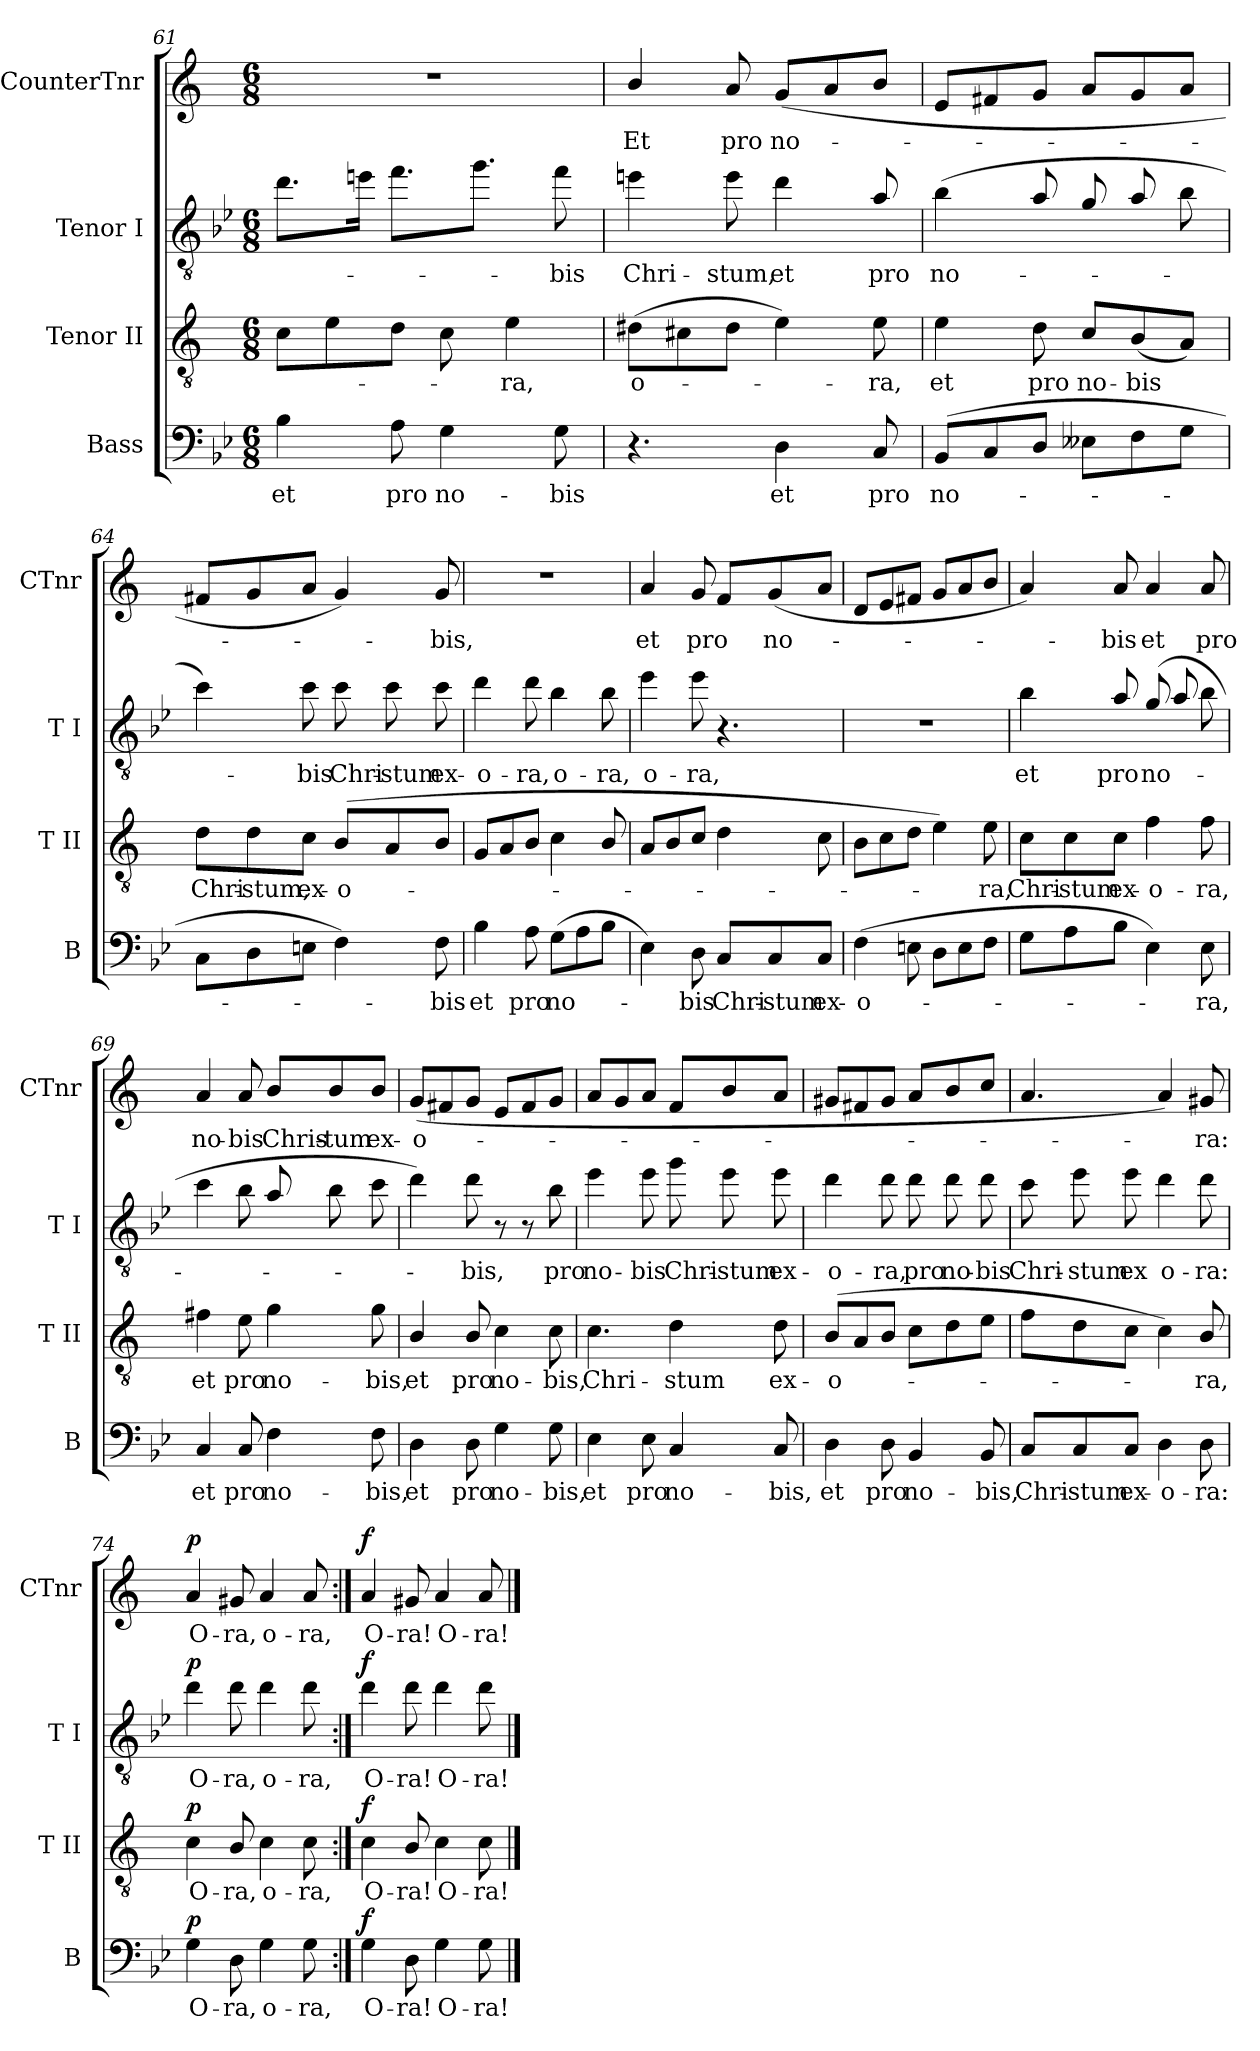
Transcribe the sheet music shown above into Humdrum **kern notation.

**kern	**text	**dynam	**kern	**text	**dynam	**kern	**text	**dynam	**kern	**text	**dynam
*part4	*part4	*part4	*part3	*part3	*part3	*part2	*part2	*part2	*part1	*part1	*part1
*staff4	*staff4	*staff4	*staff3	*staff3	*staff3	*staff2	*staff2	*staff2	*staff1	*staff1	*staff1
*I"Bass	*	*	*I"Tenor II	*	*	*I"Tenor I	*	*	*I"CounterTnr	*	*
*I'B	*	*	*I'T II	*	*	*I'T I	*	*	*I'CTnr	*	*
!!LO:LB:g=z
*clefF4	*	*	*clefGv2	*	*	*clefGv2	*	*	*clefG2	*	*
*	*	*	*ITrd1c2	*	*	*ITrd8c14	*	*	*ITrd1c2	*	*
*k[b-e-]	*	*	*k[b-e-]	*	*	*k[b-e-]	*	*	*k[b-e-]	*	*
*B-:	*	*	*B-:	*	*	*B-:	*	*	*B-:	*	*
*M6/8	*	*	*M6/8	*	*	*M6/8	*	*	*M6/8	*	*
=61	=61	=61	=61	=61	=61	=61	=61	=61	=61	=61	=61
!	!LO:LY:b	!	!	!LO:LY:b	!	!	!LO:LY:b	!	!	!	!
4B-\	et	.	8B-\L	- ­ -	.	8.d\L	- ­ -	.	2.r	.	.
.	.	.	8d\	.	.	.	.	.	.	.	.
.	.	.	.	.	.	16en\Jk	.	.	.	.	.
!	!LO:LY:b	!	!	!	!	!	!	!	!	!	!
8A\	pro	.	8c\J	.	.	8.f\L	.	.	.	.	.
!	!LO:LY:b	!	!	!	!	!	!	!	!	!	!
4G\	no-	.	8B-\	.	.	.	.	.	.	.	.
.	.	.	.	.	.	8.g\J	.	.	.	.	.
!	!	!	!	!LO:LY:b	!	!	!	!	!	!	!
.	.	.	4d\	-ra,	.	.	.	.	.	.	.
!	!LO:LY:b	!	!	!	!	!	!LO:LY:b	!	!	!	!
8G\	-bis	.	.	.	.	8f\	-bis	.	.	.	.
=62	=62	=62	=62	=62	=62	=62	=62	=62	=62	=62	=62
!	!	!	!	!LO:LY:b	!	!	!LO:LY:b	!	!	!LO:LY:b	!
4.r	.	.	(>8c#X\L	o-	.	4en\	Chri-	.	4a/	Et	.
.	.	.	8Bn\	.	.	.	.	.	.	.	.
!	!	!	!	!	!	!	!LO:LY:b	!	!	!LO:LY:b	!
.	.	.	8c#\J	.	.	8e\	-stum,	.	8g/	pro	.
!	!LO:LY:b	!	!	!	!	!	!LO:LY:b	!	!	!LO:LY:b	!
4D\	et	.	4d\)	.	.	4d\	et	.	(<8f/L	no-	.
.	.	.	.	.	.	.	.	.	8g/	.	.
!	!LO:LY:b	!	!	!LO:LY:b	!	!	!LO:LY:b	!	!	!	!
8C/	pro	.	8d\	-ra,	.	8A/	pro	.	8a/J	.	.
=63	=63	=63	=63	=63	=63	=63	=63	=63	=63	=63	=63
!	!LO:LY:b	!	!	!LO:LY:b	!	!	!LO:LY:b	!	!	!	!
(8BB-/L	no-	.	4d\	et	.	(>4B-\	no-	.	8d/L	.	.
8C/	.	.	.	.	.	.	.	.	8en/	.	.
!	!	!	!	!LO:LY:b	!	!	!	!	!	!	!
8D/J	.	.	8c\	pro	.	8A/	.	.	8f/J	.	.
!	!	!	!	!LO:LY:b	!	!	!	!	!	!	!
8E--X\L	.	.	8B-/L	no-	.	8G/	.	.	8g/L	.	.
!	!	!	!	!LO:LY:b	!	!	!	!	!	!	!
8F\	.	.	(<8A/	-bis	.	8A/	.	.	8f/	.	.
8G\J	.	.	8G/J)	.	.	8B-\	.	.	8g/J	.	.
=64	=64	=64	=64	=64	=64	=64	=64	=64	=64	=64	=64
!	!	!	!	!LO:LY:b	!	!	!	!	!	!	!
8C\L	.	.	8c\L	Chri-	.	4c\)	.	.	8en/L	.	.
!	!	!	!	!LO:LY:b	!	!	!	!	!	!	!
8D\	.	.	8c\	-stum,	.	.	.	.	8f/	.	.
!	!	!	!	!LO:LY:b	!	!	!LO:LY:b	!	!	!	!
8En\J	.	.	8B-\J	ex-	.	8c\	-bis	.	8g/J	.	.
!	!	!	!	!LO:LY:b	!	!	!LO:LY:b	!	!	!	!
4F\)	.	.	(8A/L	-o-	.	8c\	Chri-	.	4f/)	.	.
!	!	!	!	!	!	!	!LO:LY:b	!	!	!	!
.	.	.	8G/	.	.	8c\	-stum	.	.	.	.
!	!LO:LY:b	!	!	!	!	!	!LO:LY:b	!	!	!LO:LY:b	!
8F\	-bis	.	8A/J	.	.	8c\	ex-	.	8f/	-bis,	.
!!LO:PB:g=z
=65	=65	=65	=65	=65	=65	=65	=65	=65	=65	=65	=65
!	!LO:LY:b	!	!	!LO:LY:b	!	!	!LO:LY:b	!	!	!	!
4B-\	et	.	8F/L	- ­ -	.	4d\	-o-	.	2.r	.	.
.	.	.	8G/	.	.	.	.	.	.	.	.
!	!LO:LY:b	!	!	!	!	!	!LO:LY:b	!	!	!	!
8A\	pro	.	8A/J	.	.	8d\	-ra,	.	.	.	.
!	!LO:LY:b	!	!	!	!	!	!LO:LY:b	!	!	!	!
(>8G\L	no-	.	4B-\	.	.	4B-\	o-	.	.	.	.
8A\	.	.	.	.	.	.	.	.	.	.	.
!	!	!	!	!	!	!	!LO:LY:b	!	!	!	!
8B-\J	.	.	8A/	.	.	8B-\	-ra,	.	.	.	.
=66	=66	=66	=66	=66	=66	=66	=66	=66	=66	=66	=66
!	!	!	!	!	!	!	!LO:LY:b	!	!	!LO:LY:b	!
4E-\)	.	.	8G/L	.	.	4e-\	o-	.	4g/	et	.
.	.	.	8A/	.	.	.	.	.	.	.	.
!	!LO:LY:b	!	!	!	!	!	!LO:LY:b	!	!	!LO:LY:b	!
8D\	-bis	.	8B-/J	.	.	8e-\	-ra,	.	8f/	pro	.
!	!LO:LY:b	!	!	!	!	!	!	!	!	!	!
8C/L	Chri-	.	4c\	.	.	4.r	.	.	8e-/L	.	.
!	!LO:LY:b	!	!	!	!	!	!	!	!	!LO:LY:b	!
8C/	-stum	.	.	.	.	.	.	.	(8f/	no-	.
!	!LO:LY:b	!	!	!	!	!	!	!	!	!	!
8C/J	ex-	.	8B-\	.	.	.	.	.	8g/J	.	.
=67	=67	=67	=67	=67	=67	=67	=67	=67	=67	=67	=67
!	!LO:LY:b	!	!	!	!	!	!	!	!	!	!
(>4F\	-o-	.	8A\L	.	.	2.r	.	.	8c/L	.	.
.	.	.	8B-\	.	.	.	.	.	8d/	.	.
8En\	.	.	8c\J	.	.	.	.	.	8en/J	.	.
8D\L	.	.	4d\)	.	.	.	.	.	8f/L	.	.
8E\	.	.	.	.	.	.	.	.	8g/	.	.
!	!	!	!	!LO:LY:b	!	!	!	!	!	!	!
8F\J	.	.	8d\	-ra,	.	.	.	.	8a/J	.	.
=68	=68	=68	=68	=68	=68	=68	=68	=68	=68	=68	=68
!	!	!	!	!LO:LY:b	!	!	!LO:LY:b	!	!	!	!
8G\L	.	.	8B-\L	Chri-	.	4B-\	et	.	4g/)	.	.
!	!	!	!	!LO:LY:b	!	!	!	!	!	!	!
8A\	.	.	8B-\	-stum	.	.	.	.	.	.	.
!	!	!	!	!LO:LY:b	!	!	!LO:LY:b	!	!	!LO:LY:b	!
8B-\J	.	.	8B-\J	ex-	.	8A/	pro	.	8g/	-bis	.
!	!	!	!	!LO:LY:b	!	!	!LO:LY:b	!	!	!LO:LY:b	!
4E-\)	.	.	4e-\	-o-	.	(8G/	no-	.	4g/	et	.
.	.	.	.	.	.	8A/	.	.	.	.	.
!	!LO:LY:b	!	!	!LO:LY:b	!	!	!	!	!	!LO:LY:b	!
8E-\	-ra,	.	8e-\	-ra,	.	8B-\	.	.	8g/	pro	.
!!LO:LB:g=z
=69	=69	=69	=69	=69	=69	=69	=69	=69	=69	=69	=69
!	!LO:LY:b	!	!	!LO:LY:b	!	!	!LO:LY:b	!	!	!LO:LY:b	!
4C/	et	.	4en\	et	.	4c\	- ­ -	.	4g/	no-	.
!	!LO:LY:b	!	!	!LO:LY:b	!	!	!	!	!	!LO:LY:b	!
8C/	pro	.	8d\	pro	.	8B-\	.	.	8g/	-bis	.
!	!LO:LY:b	!	!	!LO:LY:b	!	!	!	!	!	!LO:LY:b	!
4F\	no-	.	4f\	no-	.	8A/	.	.	8a/L	Chris-	.
!	!	!	!	!	!	!	!	!	!	!LO:LY:b	!
.	.	.	.	.	.	8B-\	.	.	8a/	-tum	.
!	!LO:LY:b	!	!	!LO:LY:b	!	!	!	!	!	!LO:LY:b	!
8F\	-bis,	.	8f\	-bis,	.	8c\	.	.	8a/J	ex-	.
=70	=70	=70	=70	=70	=70	=70	=70	=70	=70	=70	=70
!	!LO:LY:b	!	!	!LO:LY:b	!	!	!	!	!	!LO:LY:b	!
4D\	et	.	4A/	et	.	4d\)	.	.	(8f/L	-o-	.
.	.	.	.	.	.	.	.	.	8en/	.	.
!	!LO:LY:b	!	!	!LO:LY:b	!	!	!LO:LY:b	!	!	!	!
8D\	pro	.	8A/	pro	.	8d\	-bis,	.	8f/J	.	.
!	!LO:LY:b	!	!	!LO:LY:b	!	!	!	!	!	!	!
4G\	no-	.	4B-\	no-	.	8r	.	.	8d/L	.	.
.	.	.	.	.	.	8r	.	.	8e/	.	.
!	!LO:LY:b	!	!	!LO:LY:b	!	!	!LO:LY:b	!	!	!	!
8G\	-bis,	.	8B-\	-bis,	.	8B-\	pro	.	8f/J	.	.
=71	=71	=71	=71	=71	=71	=71	=71	=71	=71	=71	=71
!	!LO:LY:b	!	!	!LO:LY:b	!	!	!LO:LY:b	!	!	!	!
4E-\	et	.	4.B-\	Chri-	.	4e-\	no-	.	8g/L	.	.
.	.	.	.	.	.	.	.	.	8f/	.	.
!	!LO:LY:b	!	!	!	!	!	!LO:LY:b	!	!	!	!
8E-\	pro	.	.	.	.	8e-\	-bis	.	8g/J	.	.
!	!LO:LY:b	!	!	!LO:LY:b	!	!	!LO:LY:b	!	!	!	!
4C/	no-	.	4c\	-stum	.	8g\	Chri-	.	8e-/L	.	.
!	!	!	!	!	!	!	!LO:LY:b	!	!	!	!
.	.	.	.	.	.	8e-\	-stum	.	8a/	.	.
!	!LO:LY:b	!	!	!LO:LY:b	!	!	!LO:LY:b	!	!	!	!
8C/	-bis,	.	8c\	ex-	.	8e-\	ex-	.	8g/J	.	.
!!LO:PB:g=z
=72	=72	=72	=72	=72	=72	=72	=72	=72	=72	=72	=72
!	!LO:LY:b	!	!	!LO:LY:b	!	!	!LO:LY:b	!	!	!LO:LY:b	!
4D\	et	.	(8A/L	-o-	.	4d\	-o-	.	8f#X/L	- ­ -	.
.	.	.	8G/	.	.	.	.	.	8en/	.	.
!	!LO:LY:b	!	!	!	!	!	!LO:LY:b	!	!	!	!
8D\	pro	.	8A/J	.	.	8d\	-ra,	.	8f#/J	.	.
!	!LO:LY:b	!	!	!	!	!	!LO:LY:b	!	!	!	!
4BB-/	no-	.	8B-\L	.	.	8d\	pro	.	8g/L	.	.
!	!	!	!	!	!	!	!LO:LY:b	!	!	!	!
.	.	.	8c\	.	.	8d\	no-	.	8a/	.	.
!	!LO:LY:b	!	!	!	!	!	!LO:LY:b	!	!	!	!
8BB-/	-bis,	.	8d\J	.	.	8d\	-bis	.	8b-/J	.	.
=73	=73	=73	=73	=73	=73	=73	=73	=73	=73	=73	=73
!	!LO:LY:b	!	!	!	!	!	!LO:LY:b	!	!	!	!
8C/L	Chri-	.	8e-\L	.	.	8c\	Chri-	.	4.g/	.	.
!	!LO:LY:b	!	!	!	!	!	!LO:LY:b	!	!	!	!
8C/	-stum	.	8c\	.	.	8e-\	-stum	.	.	.	.
!	!LO:LY:b	!	!	!	!	!	!LO:LY:b	!	!	!	!
8C/J	ex-	.	8B-\J	.	.	8e-\	ex	.	.	.	.
!	!LO:LY:b	!	!	!	!	!	!LO:LY:b	!	!	!	!
4D\	-o-	.	4B-\)	.	.	4d\	o-	.	4g/)	.	.
!	!LO:LY:b	!	!	!LO:LY:b	!	!	!LO:LY:b	!	!	!LO:LY:b	!
8D\	-ra:	.	8A/	-ra,	.	8d\	-ra:	.	8f#X/	-ra:	.
=74	=74	=74	=74	=74	=74	=74	=74	=74	=74	=74	=74
!	!LO:LY:b	!LO:DY:a	!	!LO:LY:b	!LO:DY:a	!	!LO:LY:b	!LO:DY:a	!	!LO:LY:b	!LO:DY:a
4G\	O-	p	4B-\	O-	p	4d\	O-	p	4g/	O-	p
!	!LO:LY:b	!	!	!LO:LY:b	!	!	!LO:LY:b	!	!	!LO:LY:b	!
8D\	-ra,	.	8A/	-ra,	.	8d\	-ra,	.	8f#X/	-ra,	.
!	!LO:LY:b	!	!	!LO:LY:b	!	!	!LO:LY:b	!	!	!LO:LY:b	!
4G\	o-	.	4B-\	o-	.	4d\	o-	.	4g/	o-	.
!	!LO:LY:b	!	!	!LO:LY:b	!	!	!LO:LY:b	!	!	!LO:LY:b	!
8G\	-ra,	.	8B-\	-ra,	.	8d\	-ra,	.	8g/	-ra,	.
=75:|!	=75:|!	=75:|!	=75:|!	=75:|!	=75:|!	=75:|!	=75:|!	=75:|!	=75:|!	=75:|!	=75:|!
!	!LO:LY:b	!LO:DY:a	!	!LO:LY:b	!LO:DY:a	!	!LO:LY:b	!LO:DY:a	!	!LO:LY:b	!LO:DY:a
4G\	O-	f	4B-\	O-	f	4d\	O-	f	4g/	O-	f
!	!LO:LY:b	!	!	!LO:LY:b	!	!	!LO:LY:b	!	!	!LO:LY:b	!
8D\	-ra!	.	8A/	-ra!	.	8d\	-ra!	.	8f#X/	-ra!	.
!	!LO:LY:b	!	!	!LO:LY:b	!	!	!LO:LY:b	!	!	!LO:LY:b	!
4G\	O-	.	4B-\	O-	.	4d\	O-	.	4g/	O-	.
!	!LO:LY:b	!	!	!LO:LY:b	!	!	!LO:LY:b	!	!	!LO:LY:b	!
8G\	-ra!	.	8B-\	-ra!	.	8d\	-ra!	.	8g/	-ra!	.
==	==	==	==	==	==	==	==	==	==	==	==
*-	*-	*-	*-	*-	*-	*-	*-	*-	*-	*-	*-
